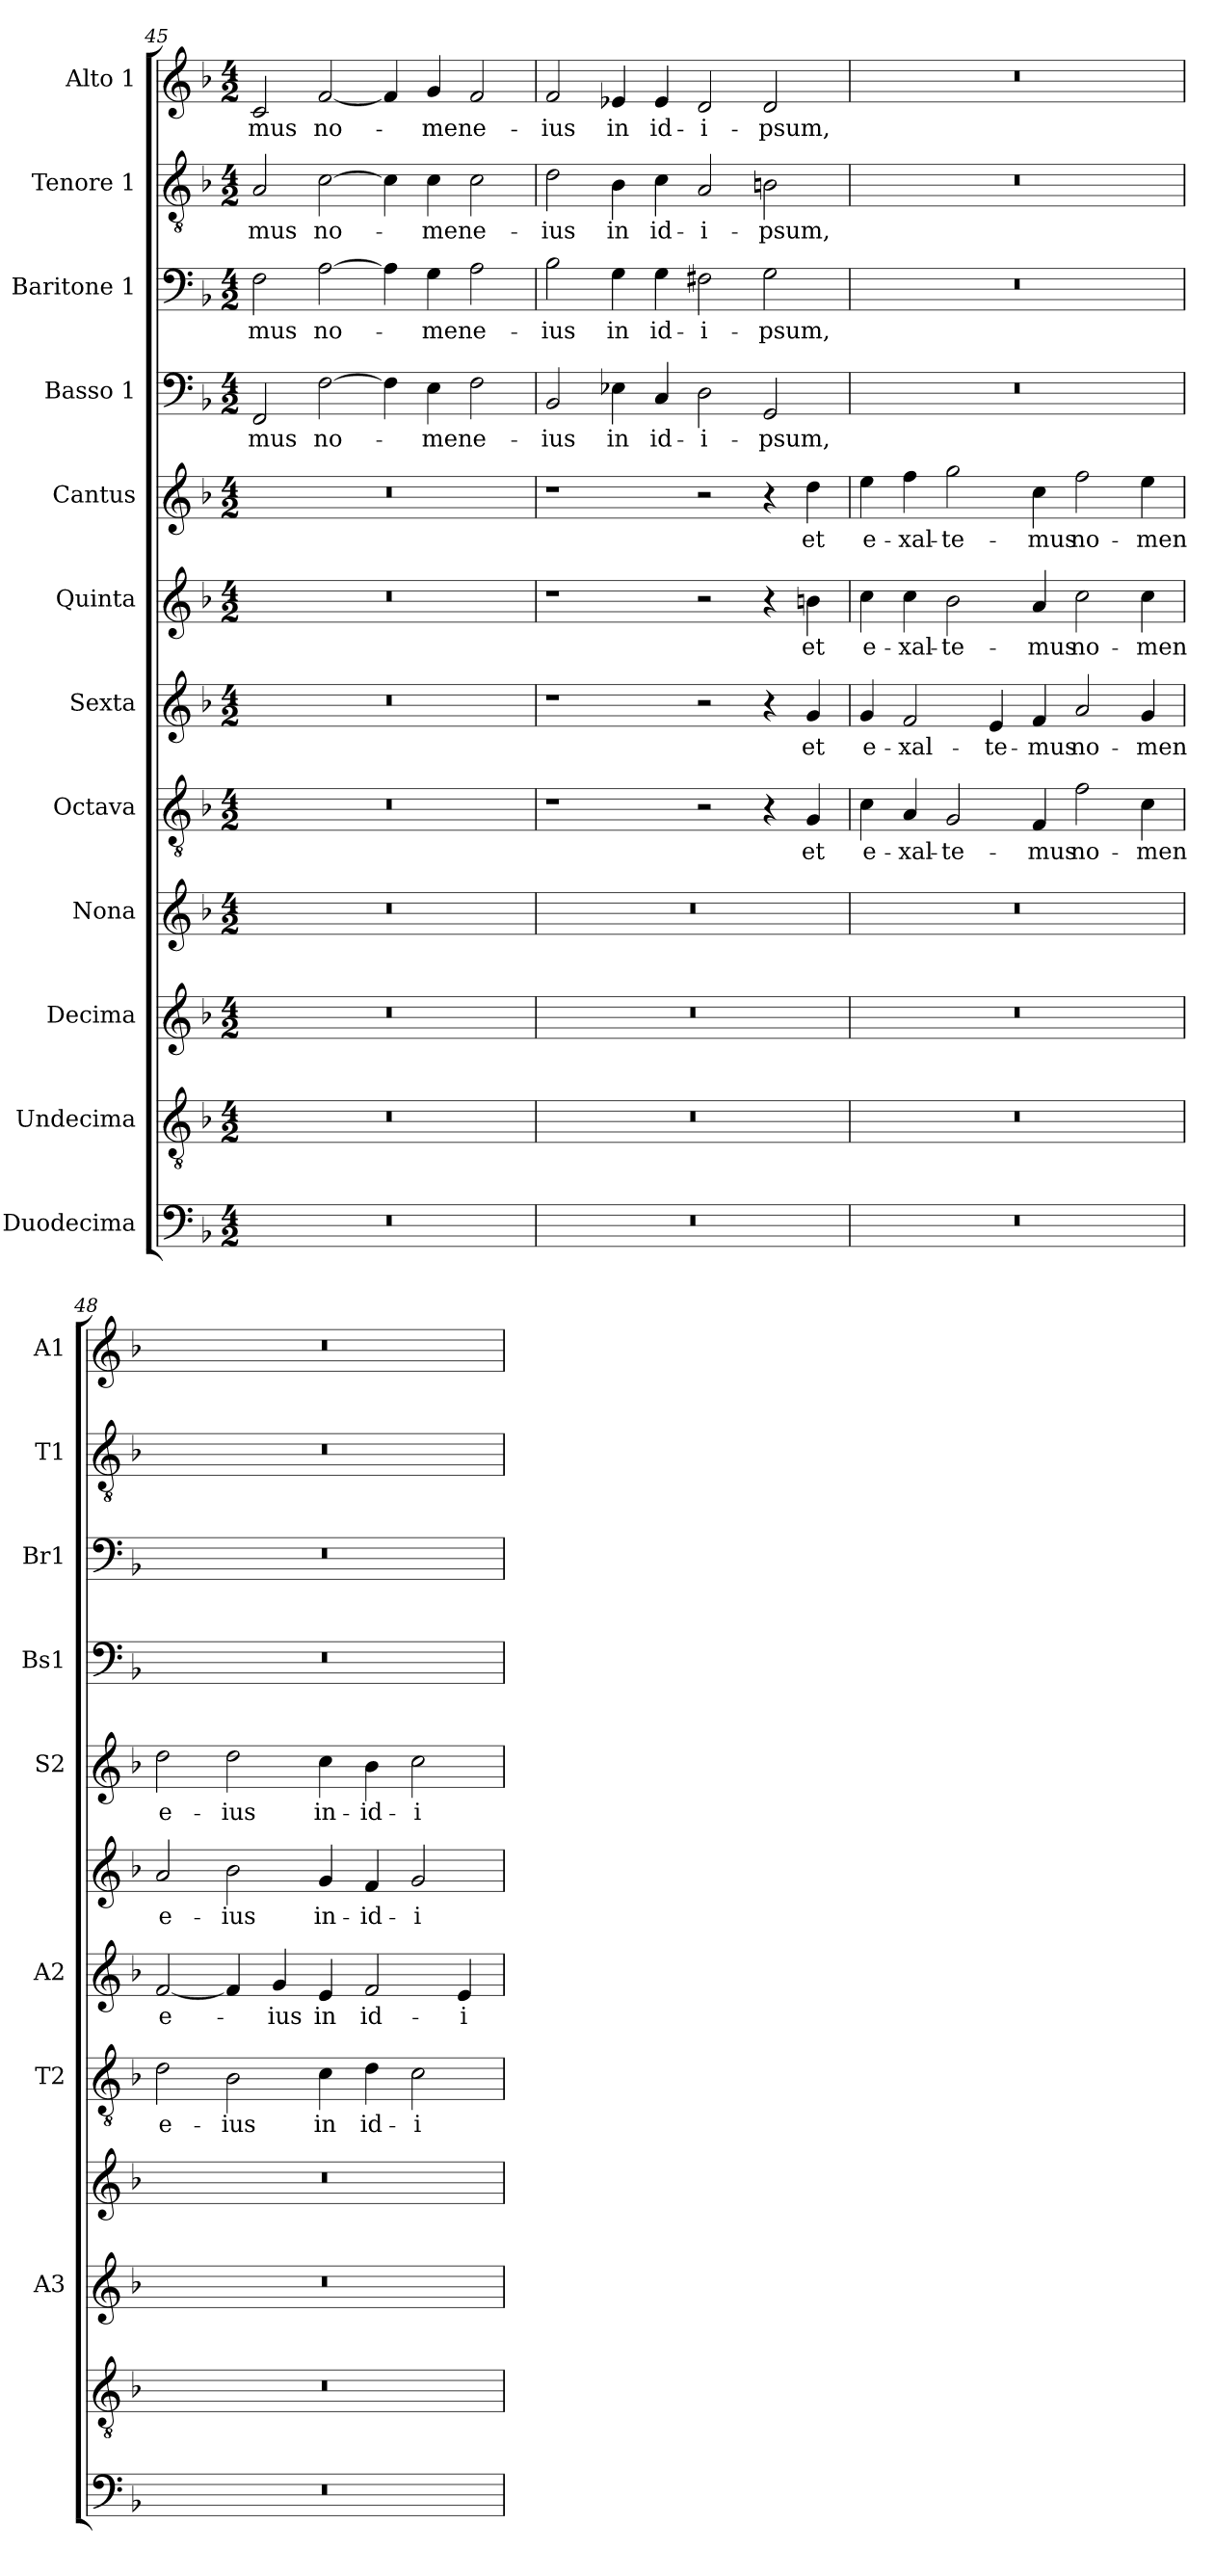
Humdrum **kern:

**kern	**kern	**kern	**kern	**kern	**text	**kern	**text	**kern	**text	**kern	**text	**kern	**text	**kern	**text	**kern	**text	**kern	**text
*part12	*part11	*part10	*part9	*part8	*part8	*part7	*part7	*part6	*part6	*part5	*part5	*part4	*part4	*part3	*part3	*part2	*part2	*part1	*part1
*staff12	*staff11	*staff10	*staff9	*staff8	*staff8	*staff7	*staff7	*staff6	*staff6	*staff5	*staff5	*staff4	*staff4	*staff3	*staff3	*staff2	*staff2	*staff1	*staff1
*I"Duodecima	*I"Undecima	*I"Decima	*I"Nona	*I"Octava	*	*I"Sexta	*	*I"Quinta	*	*I"Cantus	*	*I"Basso 1	*	*I"Baritone 1	*	*I"Tenore 1	*	*I"Alto 1	*
*	*	*I'A3	*	*I'T2	*	*I'A2	*	*	*	*I'S2	*	*I'Bs1	*	*I'Br1	*	*I'T1	*	*I'A1	*
*clefF4	*clefGv2	*clefG2	*clefG2	*clefGv2	*	*clefG2	*	*clefG2	*	*clefG2	*	*clefF4	*	*clefF4	*	*clefGv2	*	*clefG2	*
*k[b-]	*k[b-]	*k[b-]	*k[b-]	*k[b-]	*	*k[b-]	*	*k[b-]	*	*k[b-]	*	*k[b-]	*	*k[b-]	*	*k[b-]	*	*k[b-]	*
*F:	*F:	*F:	*F:	*F:	*	*F:	*	*F:	*	*F:	*	*F:	*	*F:	*	*F:	*	*F:	*
*M4/2	*M4/2	*M4/2	*M4/2	*M4/2	*	*M4/2	*	*M4/2	*	*M4/2	*	*M4/2	*	*M4/2	*	*M4/2	*	*M4/2	*
=45	=45	=45	=45	=45	=45	=45	=45	=45	=45	=45	=45	=45	=45	=45	=45	=45	=45	=45	=45
0r	0r	0r	0r	0r	.	0r	.	0r	.	0r	.	2FF/	-mus	2F\	-mus	2A/	-mus	2c/	-mus
.	.	.	.	.	.	.	.	.	.	.	.	[2F\	no-	[2A\	no-	[2c\	no-	[2f/	no-
.	.	.	.	.	.	.	.	.	.	.	.	4F\]	.	4A\]	.	4c\]	.	4f/]	.
.	.	.	.	.	.	.	.	.	.	.	.	4E\	-men	4G\	-men	4c\	-men	4g/	-men
.	.	.	.	.	.	.	.	.	.	.	.	2F\	e-	2A\	e-	2c\	e-	2f/	e-
!!LO:PB:g=z
=46	=46	=46	=46	=46	=46	=46	=46	=46	=46	=46	=46	=46	=46	=46	=46	=46	=46	=46	=46
0r	0r	0r	0r	1r	.	1r	.	1r	.	1r	.	2BB-/	-ius	2B-\	-ius	2d\	-ius	2f/	-ius
.	.	.	.	.	.	.	.	.	.	.	.	4E-X\	in	4G\	in	4B-\	in	4e-X/	in
.	.	.	.	.	.	.	.	.	.	.	.	4C/	id-	4G\	id-	4c\	id-	4e-/	id-
.	.	.	.	2r	.	2r	.	2r	.	2r	.	2D\	-i-	2F#X\	-i-	2A/	-i-	2d/	-i-
.	.	.	.	4r	.	4r	.	4r	.	4r	.	2GG/	-psum,	2G\	-psum,	2Bn\	-psum,	2d/	-psum,
.	.	.	.	4G/	et	4g/	et	4bn\	et	4dd\	et	.	.	.	.	.	.	.	.
=47	=47	=47	=47	=47	=47	=47	=47	=47	=47	=47	=47	=47	=47	=47	=47	=47	=47	=47	=47
0r	0r	0r	0r	4c\	e-	4g/	e-	4cc\	e-	4ee\	e-	0r	.	0r	.	0r	.	0r	.
.	.	.	.	4A/	-xal-	2f/	-xal-	4cc\	-xal-	4ff\	-xal-	.	.	.	.	.	.	.	.
.	.	.	.	2G/	-te-	.	.	2b-\	-te-	2gg\	-te-	.	.	.	.	.	.	.	.
.	.	.	.	.	.	4e/	-te-	.	.	.	.	.	.	.	.	.	.	.	.
.	.	.	.	4F/	-mus	4f/	-mus	4a/	-mus	4cc\	-mus	.	.	.	.	.	.	.	.
.	.	.	.	2f\	no-	2a/	no-	2cc\	no-	2ff\	no-	.	.	.	.	.	.	.	.
.	.	.	.	4c\	-men	4g/	-men	4cc\	-men	4ee\	-men	.	.	.	.	.	.	.	.
=48	=48	=48	=48	=48	=48	=48	=48	=48	=48	=48	=48	=48	=48	=48	=48	=48	=48	=48	=48
0r	0r	0r	0r	2d\	e-	[2f/	e-	2a/	e-	2dd\	e-	0r	.	0r	.	0r	.	0r	.
.	.	.	.	2B-\	-ius	4f/]	.	2b-\	-ius	2dd\	-ius	.	.	.	.	.	.	.	.
.	.	.	.	.	.	4g/	-ius	.	.	.	.	.	.	.	.	.	.	.	.
.	.	.	.	4c\	in	4e/	in	4g/	in-	4cc\	in-	.	.	.	.	.	.	.	.
.	.	.	.	4d\	id-	2f/	id-	4f/	-id-	4b-\	-id-	.	.	.	.	.	.	.	.
.	.	.	.	2c\	-i-	.	.	2g/	-i-	2cc\	-i-	.	.	.	.	.	.	.	.
.	.	.	.	.	.	4e/	-i-	.	.	.	.	.	.	.	.	.	.	.	.
=	=	=	=	=	=	=	=	=	=	=	=	=	=	=	=	=	=	=	=
*-	*-	*-	*-	*-	*-	*-	*-	*-	*-	*-	*-	*-	*-	*-	*-	*-	*-	*-	*-
